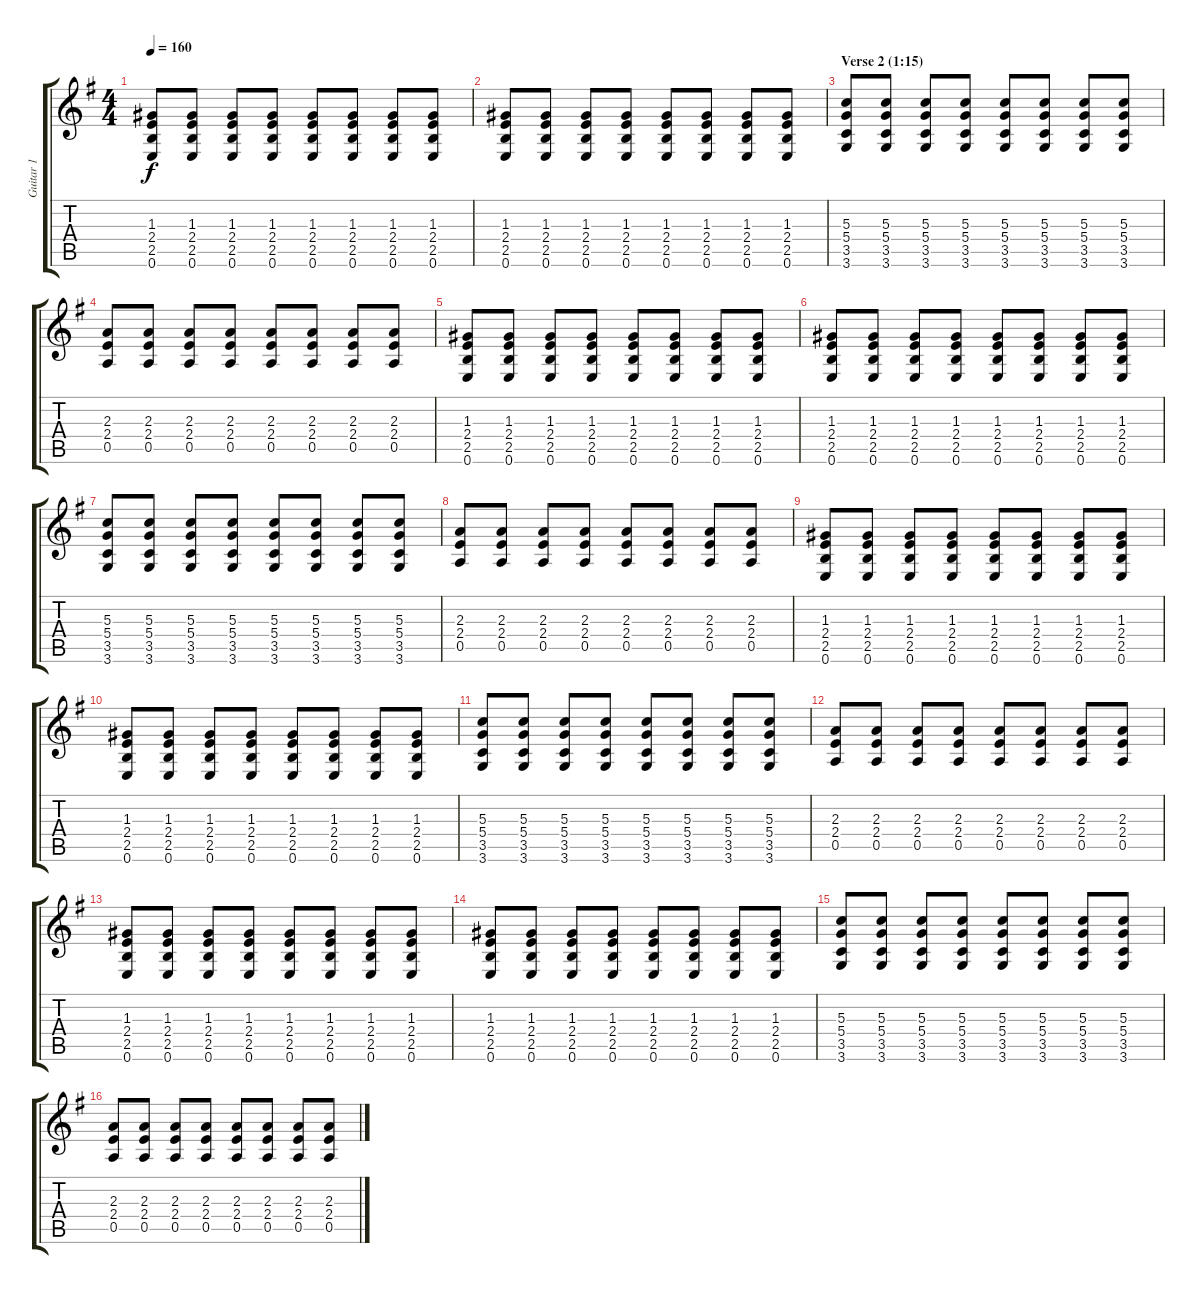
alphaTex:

\track ("Guitar 1" "Guitar 1") {instrument overdrivenguitar}
\staff {score tabs}
\tuning (E4 B3 G3 D3 A2 E2) {hide}
\ts (4 4)
\tempo 160
\clef g2
\ks g
(1.3 2.4 2.5 0.6).8{dy f} (1.3 2.4 2.5 0.6).8 (1.3 2.4 2.5 0.6).8 (1.3 2.4 2.5 0.6).8 (1.3 2.4 2.5 0.6).8 (1.3 2.4 2.5 0.6).8 (1.3 2.4 2.5 0.6).8 (1.3 2.4 2.5 0.6).8 |
(1.3 2.4 2.5 0.6).8 (1.3 2.4 2.5 0.6).8 (1.3 2.4 2.5 0.6).8 (1.3 2.4 2.5 0.6).8 (1.3 2.4 2.5 0.6).8 (1.3 2.4 2.5 0.6).8 (1.3 2.4 2.5 0.6).8 (1.3 2.4 2.5 0.6).8 |
\section ("" "Verse 2 (1:15)")
(5.3 5.4 3.5 3.6).8 (5.3 5.4 3.5 3.6).8 (5.3 5.4 3.5 3.6).8 (5.3 5.4 3.5 3.6).8 (5.3 5.4 3.5 3.6).8 (5.3 5.4 3.5 3.6).8 (5.3 5.4 3.5 3.6).8 (5.3 5.4 3.5 3.6).8 |
(2.3 2.4 0.5).8 (2.3 2.4 0.5).8 (2.3 2.4 0.5).8 (2.3 2.4 0.5).8 (2.3 2.4 0.5).8 (2.3 2.4 0.5).8 (2.3 2.4 0.5).8 (2.3 2.4 0.5).8 |
(1.3 2.4 2.5 0.6).8 (1.3 2.4 2.5 0.6).8 (1.3 2.4 2.5 0.6).8 (1.3 2.4 2.5 0.6).8 (1.3 2.4 2.5 0.6).8 (1.3 2.4 2.5 0.6).8 (1.3 2.4 2.5 0.6).8 (1.3 2.4 2.5 0.6).8 |
(1.3 2.4 2.5 0.6).8 (1.3 2.4 2.5 0.6).8 (1.3 2.4 2.5 0.6).8 (1.3 2.4 2.5 0.6).8 (1.3 2.4 2.5 0.6).8 (1.3 2.4 2.5 0.6).8 (1.3 2.4 2.5 0.6).8 (1.3 2.4 2.5 0.6).8 |
(5.3 5.4 3.5 3.6).8 (5.3 5.4 3.5 3.6).8 (5.3 5.4 3.5 3.6).8 (5.3 5.4 3.5 3.6).8 (5.3 5.4 3.5 3.6).8 (5.3 5.4 3.5 3.6).8 (5.3 5.4 3.5 3.6).8 (5.3 5.4 3.5 3.6).8 |
(2.3 2.4 0.5).8 (2.3 2.4 0.5).8 (2.3 2.4 0.5).8 (2.3 2.4 0.5).8 (2.3 2.4 0.5).8 (2.3 2.4 0.5).8 (2.3 2.4 0.5).8 (2.3 2.4 0.5).8 |
(1.3 2.4 2.5 0.6).8 (1.3 2.4 2.5 0.6).8 (1.3 2.4 2.5 0.6).8 (1.3 2.4 2.5 0.6).8 (1.3 2.4 2.5 0.6).8 (1.3 2.4 2.5 0.6).8 (1.3 2.4 2.5 0.6).8 (1.3 2.4 2.5 0.6).8 |
(1.3 2.4 2.5 0.6).8 (1.3 2.4 2.5 0.6).8 (1.3 2.4 2.5 0.6).8 (1.3 2.4 2.5 0.6).8 (1.3 2.4 2.5 0.6).8 (1.3 2.4 2.5 0.6).8 (1.3 2.4 2.5 0.6).8 (1.3 2.4 2.5 0.6).8 |
(5.3 5.4 3.5 3.6).8 (5.3 5.4 3.5 3.6).8 (5.3 5.4 3.5 3.6).8 (5.3 5.4 3.5 3.6).8 (5.3 5.4 3.5 3.6).8 (5.3 5.4 3.5 3.6).8 (5.3 5.4 3.5 3.6).8 (5.3 5.4 3.5 3.6).8 |
(2.3 2.4 0.5).8 (2.3 2.4 0.5).8 (2.3 2.4 0.5).8 (2.3 2.4 0.5).8 (2.3 2.4 0.5).8 (2.3 2.4 0.5).8 (2.3 2.4 0.5).8 (2.3 2.4 0.5).8 |
(1.3 2.4 2.5 0.6).8 (1.3 2.4 2.5 0.6).8 (1.3 2.4 2.5 0.6).8 (1.3 2.4 2.5 0.6).8 (1.3 2.4 2.5 0.6).8 (1.3 2.4 2.5 0.6).8 (1.3 2.4 2.5 0.6).8 (1.3 2.4 2.5 0.6).8 |
(1.3 2.4 2.5 0.6).8 (1.3 2.4 2.5 0.6).8 (1.3 2.4 2.5 0.6).8 (1.3 2.4 2.5 0.6).8 (1.3 2.4 2.5 0.6).8 (1.3 2.4 2.5 0.6).8 (1.3 2.4 2.5 0.6).8 (1.3 2.4 2.5 0.6).8 |
(5.3 5.4 3.5 3.6).8 (5.3 5.4 3.5 3.6).8 (5.3 5.4 3.5 3.6).8 (5.3 5.4 3.5 3.6).8 (5.3 5.4 3.5 3.6).8 (5.3 5.4 3.5 3.6).8 (5.3 5.4 3.5 3.6).8 (5.3 5.4 3.5 3.6).8 |
(2.3 2.4 0.5).8 (2.3 2.4 0.5).8 (2.3 2.4 0.5).8 (2.3 2.4 0.5).8 (2.3 2.4 0.5).8 (2.3 2.4 0.5).8 (2.3 2.4 0.5).8 (2.3 2.4 0.5).8
